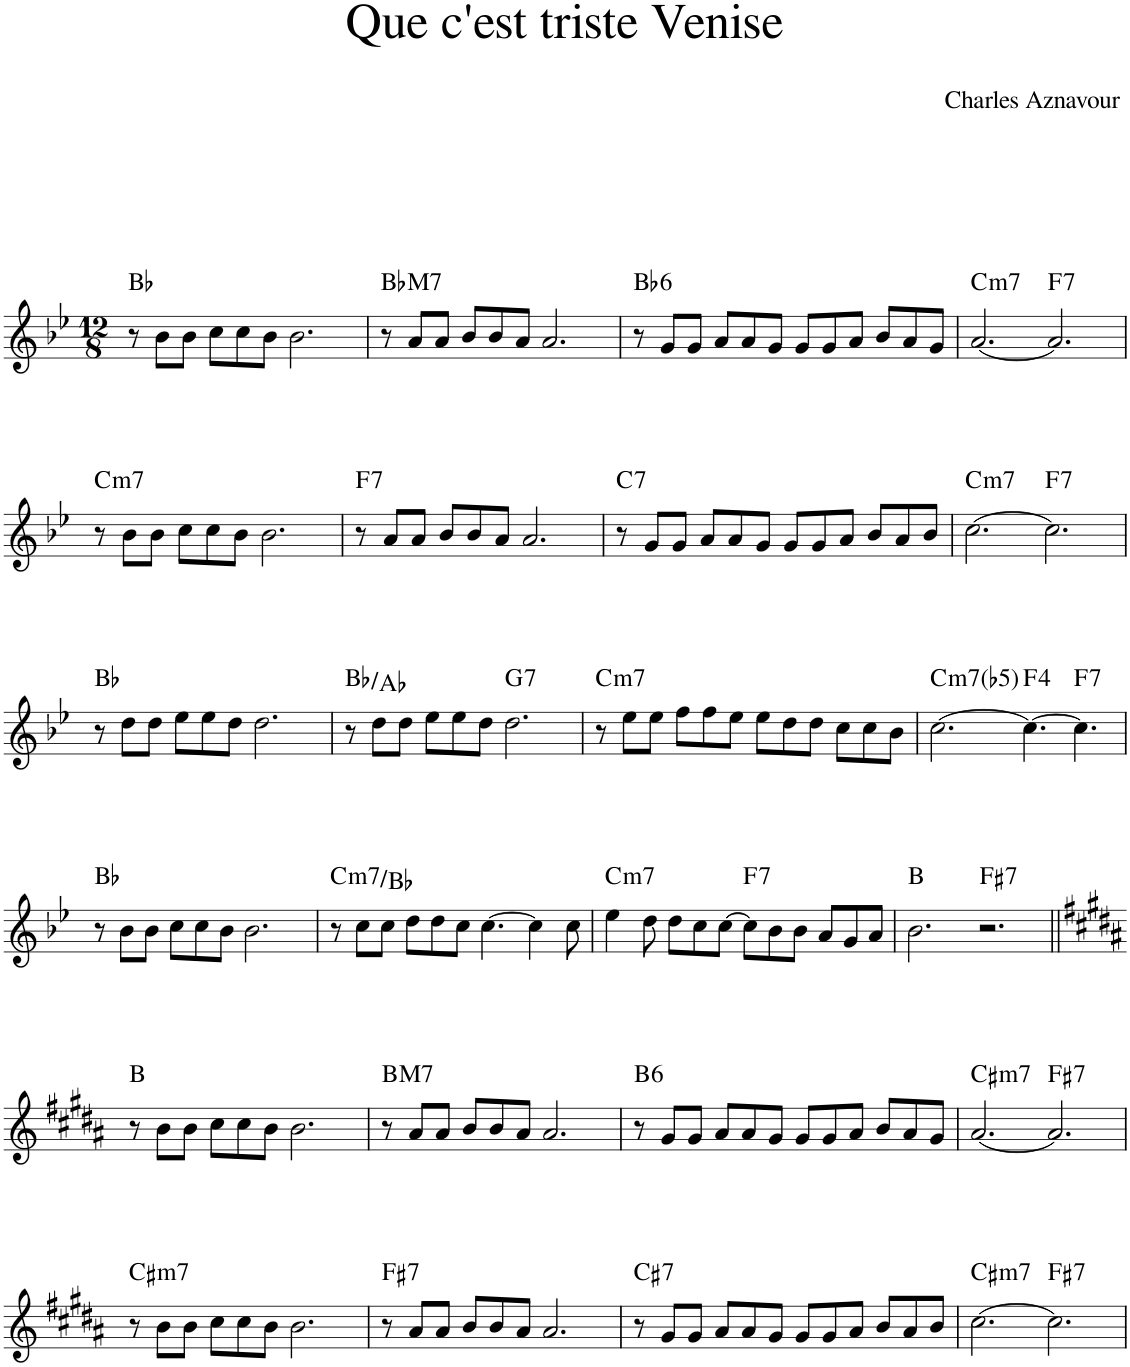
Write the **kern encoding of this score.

**kern	**harte
*part1	*part1
*staff1	*
*I"Piano	*
*I'Pno.	*
*clefG2	*
*k[b-e-]	*
*M12/8	*
=1	=1
8r	Bb:maj
8b-\L	.
8b-\J	.
8cc\L	.
8cc\	.
8b-\J	.
2.b-\	.
=2	=2
!	!LO:H:kt=M7
8r	Bb:maj7
8a/L	.
8a/J	.
8b-/L	.
8b-/	.
8a/J	.
2.a/	.
=3	=3
!	!LO:H:kt=6
8r	Bb:maj6
8g/L	.
8g/J	.
8a/L	.
8a/	.
8g/J	.
8g/L	.
8g/	.
8a/J	.
8b-/L	.
8a/	.
8g/J	.
=4	=4
!	!LO:H:kt=m7
[2.a/	C:min7
!	!LO:H:kt=7
2.a/]	F:7
!!LO:LB:g=z
=5	=5
!	!LO:H:kt=m7
8r	C:min7
8b-\L	.
8b-\J	.
8cc\L	.
8cc\	.
8b-\J	.
2.b-\	.
=6	=6
!	!LO:H:kt=7
8r	F:7
8a/L	.
8a/J	.
8b-/L	.
8b-/	.
8a/J	.
2.a/	.
=7	=7
!	!LO:H:kt=7
8r	C:7
8g/L	.
8g/J	.
8a/L	.
8a/	.
8g/J	.
8g/L	.
8g/	.
8a/J	.
8b-/L	.
8a/	.
8b-/J	.
=8	=8
!	!LO:H:kt=m7
[2.cc\	C:min7
!	!LO:H:kt=7
2.cc\]	F:7
!!LO:LB:g=z
=9	=9
8r	Bb:maj
8dd\L	.
8dd\J	.
8ee-\L	.
8ee-\	.
8dd\J	.
2.dd\	.
=10	=10
8r	Bb:maj/b7
8dd\L	.
8dd\J	.
8ee-\L	.
8ee-\	.
8dd\J	.
!	!LO:H:kt=7
2.dd\	G:7
=11	=11
!	!LO:H:kt=m7
8r	C:min7
8ee-\L	.
8ee-\J	.
8ff\L	.
8ff\	.
8ee-\J	.
8ee-\L	.
8dd\	.
8dd\J	.
8cc\L	.
8cc\	.
8b-\J	.
=12	=12
!	!LO:H:kt=m7(b5)
[2.cc\	C:hdim7
4.cc\_	F:maj(4)
!	!LO:H:kt=7
4.cc\]	F:7
!!LO:LB:g=z
=13	=13
8r	Bb:maj
8b-\L	.
8b-\J	.
8cc\L	.
8cc\	.
8b-\J	.
2.b-\	.
=14	=14
!	!LO:H:kt=m7
8r	C:min7/b7
8cc\L	.
8cc\J	.
8dd\L	.
8dd\	.
8cc\J	.
[4.cc\	.
4cc\]	.
8cc\	.
=15	=15
!	!LO:H:kt=m7
4ee-\	C:min7
8dd\	.
8dd\L	.
8cc\	.
[8cc\J	.
!	!LO:H:kt=7
8cc\L]	F:7
8b-\	.
8b-\J	.
8a/L	.
8g/	.
8a/J	.
=16	=16
2.b-\	B:maj
!	!LO:H:kt=7
2.r	F#:7
!!LO:LB:g=z
=17||	=17||
*k[f#c#g#d#a#]	*
8r	B:maj
8b\L	.
8b\J	.
8cc#\L	.
8cc#\	.
8b\J	.
2.b\	.
=18	=18
!	!LO:H:kt=M7
8r	B:maj7
8a#/L	.
8a#/J	.
8b/L	.
8b/	.
8a#/J	.
2.a#/	.
=19	=19
!	!LO:H:kt=6
8r	B:maj6
8g#/L	.
8g#/J	.
8a#/L	.
8a#/	.
8g#/J	.
8g#/L	.
8g#/	.
8a#/J	.
8b/L	.
8a#/	.
8g#/J	.
=20	=20
!	!LO:H:kt=m7
[2.a#/	C#:min7
!	!LO:H:kt=7
2.a#/]	F#:7
!!LO:LB:g=z
=21	=21
!	!LO:H:kt=m7
8r	C#:min7
8b\L	.
8b\J	.
8cc#\L	.
8cc#\	.
8b\J	.
2.b\	.
=22	=22
!	!LO:H:kt=7
8r	F#:7
8a#/L	.
8a#/J	.
8b/L	.
8b/	.
8a#/J	.
2.a#/	.
=23	=23
!	!LO:H:kt=7
8r	C#:7
8g#/L	.
8g#/J	.
8a#/L	.
8a#/	.
8g#/J	.
8g#/L	.
8g#/	.
8a#/J	.
8b/L	.
8a#/	.
8b/J	.
=24	=24
!	!LO:H:kt=m7
[2.cc#\	C#:min7
!	!LO:H:kt=7
2.cc#\]	F#:7
=	=
*-	*-
